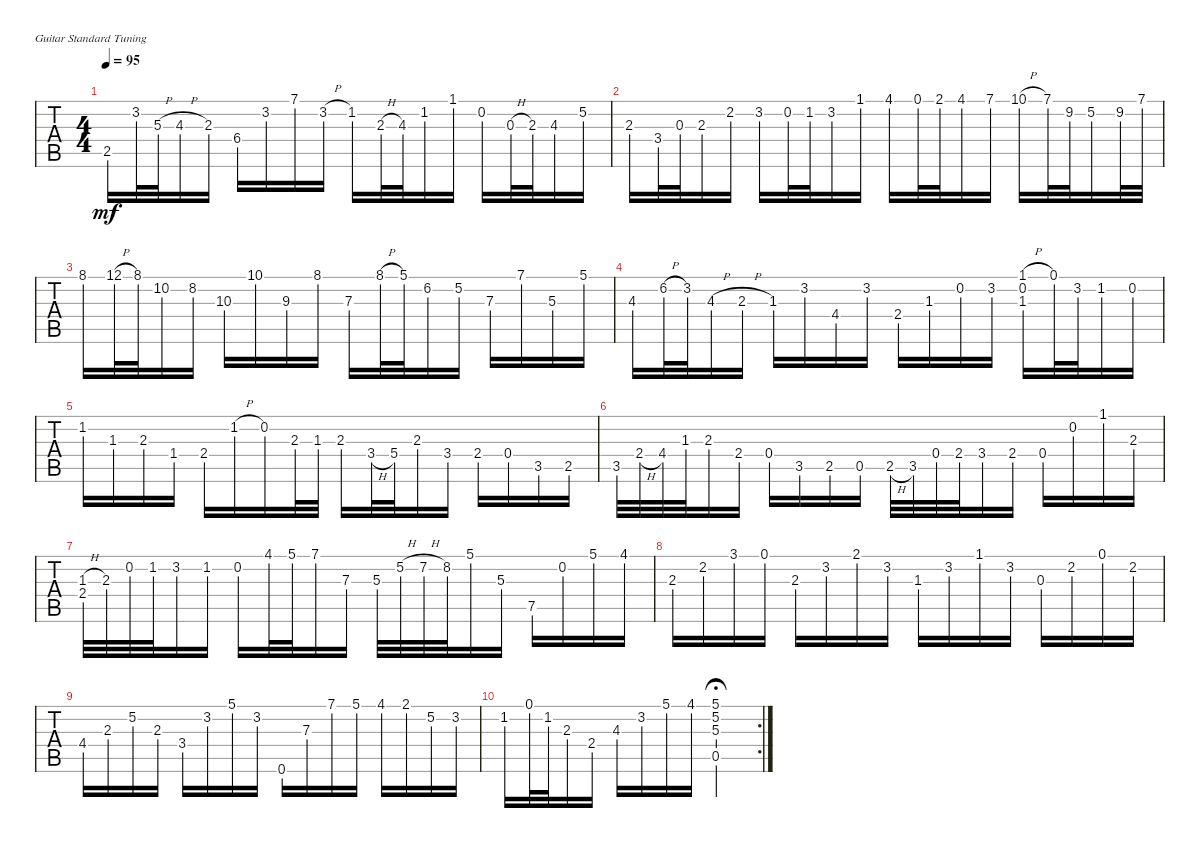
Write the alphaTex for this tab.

\bracketExtendMode groupsimilarinstruments
\singleTrackTrackNamePolicy hidden
\multiTrackTrackNamePolicy hidden
\firstSystemTrackNameOrientation horizontal
\otherSystemsTrackNameOrientation horizontal
\track ("Solo Guitar" "E-Gt") {instrument acousticgrandpiano}
\staff {tabs}
\tuning (E4 B3 G3 D3 A2 E2)
\displaytranspose 12
\ts (4 4)
\tempo 95
\clef g2
\scale
0.488506
\ks c
2.5.16{dy mf} 3.2.32 5.3{h}.32 4.3{h}.16 2.3.16 6.4.16 3.2.16 7.1.16 3.2{h}.16 1.2.16 2.3{h}.32 4.3.32 1.2.16 1.1.16 0.2.16 0.3{h}.32 2.3.32 4.3.16 5.2.16 |
\scale
0.511494 2.3.16 3.4.32 0.3.32 2.3.16 2.2.16 3.2.16 0.2.32 1.2.32 3.2.16 1.1.16 4.1.16 0.1.32 2.1.32 4.1.16 7.1.16 10.1{h}.16 7.1.32 9.2.32 5.2.16 9.2.32 7.1.32 |
\scale
0.5 8.1.16 12.1{h}.32 8.1.32 10.2.16 8.2.16 10.3.16 10.1.16 9.3.16 8.1.16 7.3.16 8.1{h}.32 5.1.32 6.2.16 5.2.16 7.3.16 7.1.16 5.3.16 5.1.16 |
\scale
0.5 4.3.16 6.2{h}.32 3.2.32 4.3{h}.16 2.3{h}.16 1.3.16 3.2.16 4.4.16 3.2.16 2.4.16 1.3.16 0.2.16 3.2.16 (1.1{h} 0.2 1.3).16 0.1.32 3.2.32 1.2.16 0.2.16 |
\scale
0.488235 1.2.16 1.3.16 2.3.16 1.4.16 2.4.16 1.2{h}.16 0.2.16 2.3.32 1.3.32 2.3.16 3.4{h}.32 5.4.32 2.3.16 3.4.16 2.4.16 0.4.16 3.5.16 2.5.16 |
\scale
0.511765 3.5.32 2.4{h}.32 4.4.32 1.3.32 2.3.16 2.4.16 0.4.16 3.5.16 2.5.16 0.5.16 2.5{h}.32 3.5.32 0.4.32 2.4.32 3.4.16 2.4.16 0.4.16 0.2.16 1.1.16 2.3.16 |
\scale
0.55625 (1.3{h} 2.4).32 2.3.32 0.2.32 1.2.32 3.2.16 1.2.16 0.2.16 4.1.32 5.1.32 7.1.16 7.3.16 5.3.32 5.2{h}.32 7.2{h}.32 8.2.32 5.1.16 5.3.16 7.5.16 0.2.16 5.1.16 4.1.16 |
\scale
0.44375 2.3.16 2.2.16 3.1.16 0.1.16 2.3.16 3.2.16 2.1.16 3.2.16 1.3.16 3.2.16 1.1.16 3.2.16 0.3.16 2.2.16 0.1.16 2.2.16 |
\scale
0.544061 4.4.16 2.3.16 5.2.16 2.3.16 3.4.16 3.2.16 5.1.16 3.2.16 0.6.16 7.3.16 7.1.16 5.1.16 4.1.16 2.1.16 5.2.16 3.2.16 |
\rc 2
\scale
0.455939 1.2.16 0.1.32 1.2.32 2.3.16 2.4.16 4.3.16 3.2.16 5.1.16 4.1.16 (5.1 5.2 5.3 0.5).2{fermata (medium 1)}
